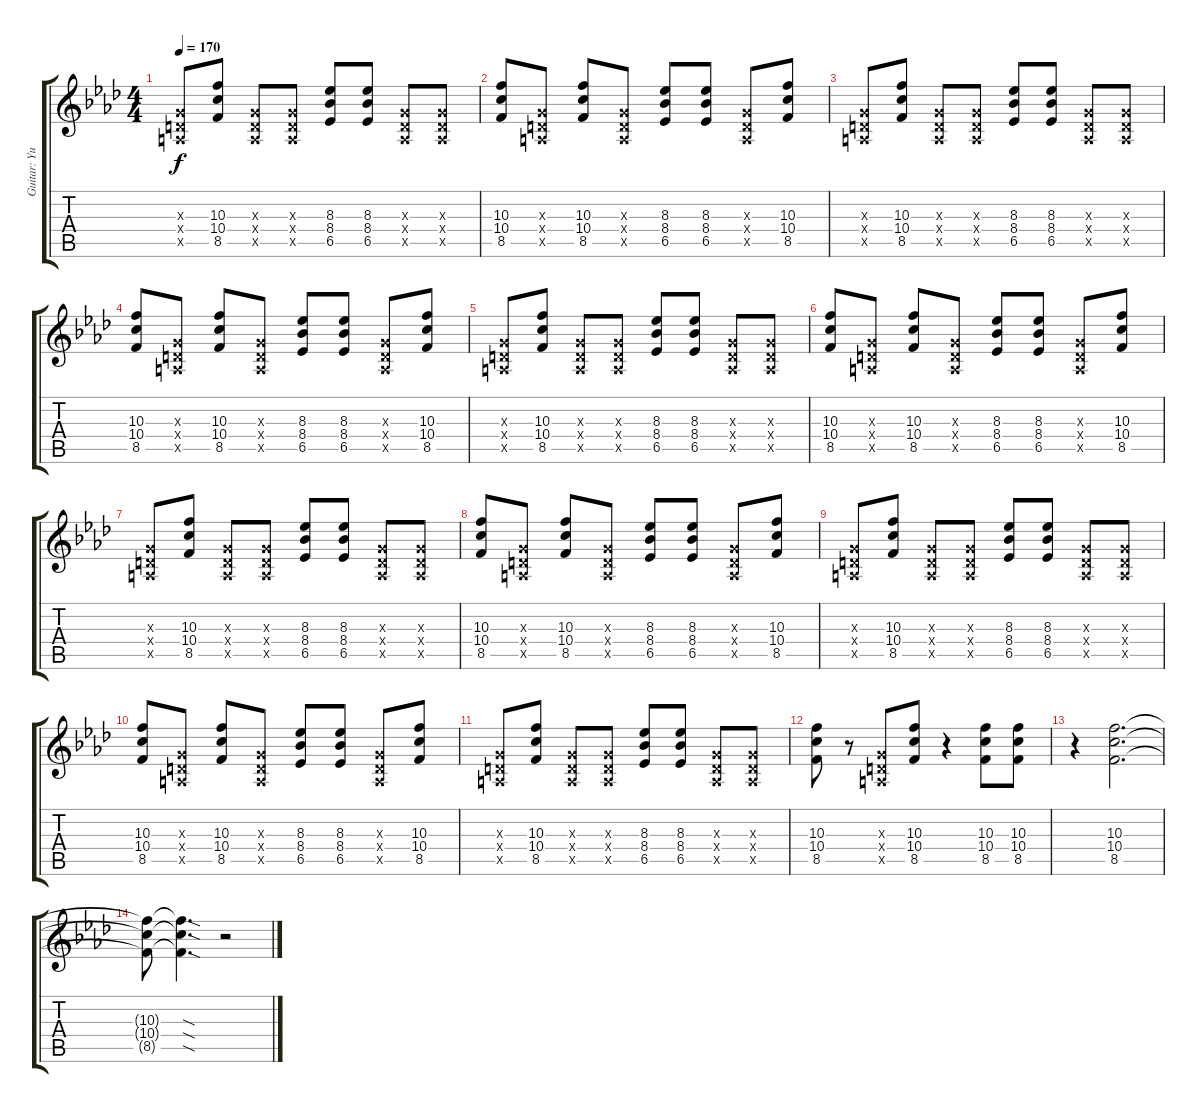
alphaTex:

\track ("Guitar: Yui Hirasawa" "Guitar: Yu") {instrument overdrivenguitar}
\staff {score tabs}
\tuning (E4 B3 G3 D3 A2 E2) {hide}
\ts (4 4)
\tempo 170
\clef g2
\ks fminor
(0.3{x} 0.4{x} 0.5{x}).8{dy f} (10.3 10.4 8.5).8 (0.3{x} 0.4{x} 0.5{x}).8 (0.3{x} 0.4{x} 0.5{x}).8 (8.3 8.4 6.5).8 (8.3 8.4 6.5).8 (0.3{x} 0.4{x} 0.5{x}).8 (0.3{x} 0.4{x} 0.5{x}).8 |
(10.3 10.4 8.5).8 (0.3{x} 0.4{x} 0.5{x}).8 (10.3 10.4 8.5).8 (0.3{x} 0.4{x} 0.5{x}).8 (8.3 8.4 6.5).8 (8.3 8.4 6.5).8 (0.3{x} 0.4{x} 0.5{x}).8 (10.3 10.4 8.5).8 |
(0.3{x} 0.4{x} 0.5{x}).8 (10.3 10.4 8.5).8 (0.3{x} 0.4{x} 0.5{x}).8 (0.3{x} 0.4{x} 0.5{x}).8 (8.3 8.4 6.5).8 (8.3 8.4 6.5).8 (0.3{x} 0.4{x} 0.5{x}).8 (0.3{x} 0.4{x} 0.5{x}).8 |
(10.3 10.4 8.5).8 (0.3{x} 0.4{x} 0.5{x}).8 (10.3 10.4 8.5).8 (0.3{x} 0.4{x} 0.5{x}).8 (8.3 8.4 6.5).8 (8.3 8.4 6.5).8 (0.3{x} 0.4{x} 0.5{x}).8 (10.3 10.4 8.5).8 |
(0.3{x} 0.4{x} 0.5{x}).8 (10.3 10.4 8.5).8 (0.3{x} 0.4{x} 0.5{x}).8 (0.3{x} 0.4{x} 0.5{x}).8 (8.3 8.4 6.5).8 (8.3 8.4 6.5).8 (0.3{x} 0.4{x} 0.5{x}).8 (0.3{x} 0.4{x} 0.5{x}).8 |
(10.3 10.4 8.5).8 (0.3{x} 0.4{x} 0.5{x}).8 (10.3 10.4 8.5).8 (0.3{x} 0.4{x} 0.5{x}).8 (8.3 8.4 6.5).8 (8.3 8.4 6.5).8 (0.3{x} 0.4{x} 0.5{x}).8 (10.3 10.4 8.5).8 |
(0.3{x} 0.4{x} 0.5{x}).8 (10.3 10.4 8.5).8 (0.3{x} 0.4{x} 0.5{x}).8 (0.3{x} 0.4{x} 0.5{x}).8 (8.3 8.4 6.5).8 (8.3 8.4 6.5).8 (0.3{x} 0.4{x} 0.5{x}).8 (0.3{x} 0.4{x} 0.5{x}).8 |
(10.3 10.4 8.5).8 (0.3{x} 0.4{x} 0.5{x}).8 (10.3 10.4 8.5).8 (0.3{x} 0.4{x} 0.5{x}).8 (8.3 8.4 6.5).8 (8.3 8.4 6.5).8 (0.3{x} 0.4{x} 0.5{x}).8 (10.3 10.4 8.5).8 |
(0.3{x} 0.4{x} 0.5{x}).8 (10.3 10.4 8.5).8 (0.3{x} 0.4{x} 0.5{x}).8 (0.3{x} 0.4{x} 0.5{x}).8 (8.3 8.4 6.5).8 (8.3 8.4 6.5).8 (0.3{x} 0.4{x} 0.5{x}).8 (0.3{x} 0.4{x} 0.5{x}).8 |
(10.3 10.4 8.5).8 (0.3{x} 0.4{x} 0.5{x}).8 (10.3 10.4 8.5).8 (0.3{x} 0.4{x} 0.5{x}).8 (8.3 8.4 6.5).8 (8.3 8.4 6.5).8 (0.3{x} 0.4{x} 0.5{x}).8 (10.3 10.4 8.5).8 |
(0.3{x} 0.4{x} 0.5{x}).8 (10.3 10.4 8.5).8 (0.3{x} 0.4{x} 0.5{x}).8 (0.3{x} 0.4{x} 0.5{x}).8 (8.3 8.4 6.5).8 (8.3 8.4 6.5).8 (0.3{x} 0.4{x} 0.5{x}).8 (0.3{x} 0.4{x} 0.5{x}).8 |
(10.3 10.4 8.5).8 r.8 (0.3{x} 0.4{x} 0.5{x}).8 (10.3 10.4 8.5).8 r.4 (10.3 10.4 8.5).8 (10.3 10.4 8.5).8 |
r.4 (10.3 10.4 8.5).2{d} |
(10.3{t} 10.4{t} 8.5{t}).8 (10.3{sod t} 10.4{sod t} 8.5{sod t}).4{d} r.2
